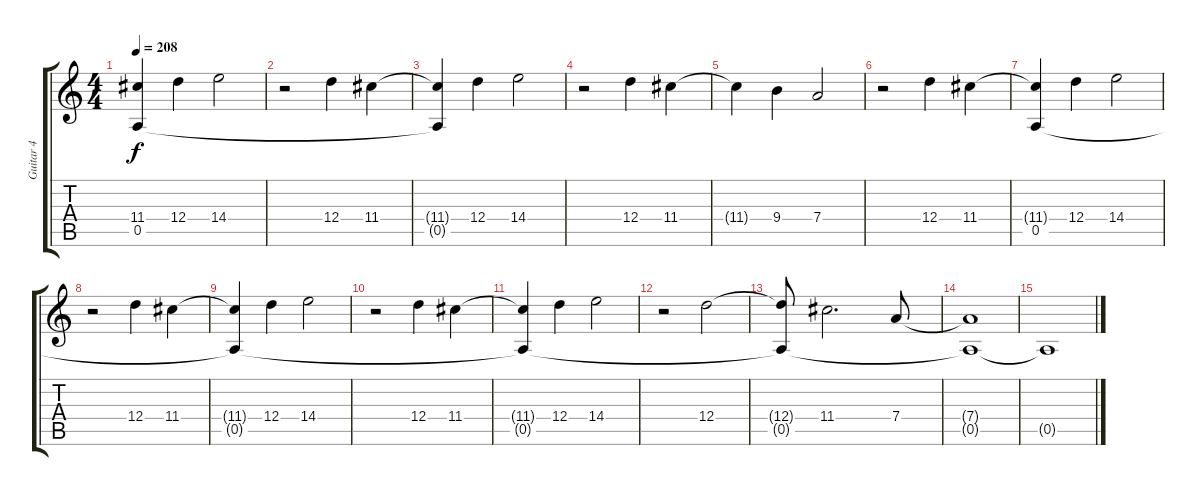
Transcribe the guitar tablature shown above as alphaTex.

\track ("Guitar 4" "Guitar 4") {instrument distortionguitar}
\staff {score tabs}
\tuning (E4 B3 G3 D3 A2 E2) {hide}
\ts (4 4)
\tempo 208
\clef g2
\ks c
(11.4{t} 0.5{t}).4{dy f} 12.4.4 14.4.2 |
r.2 12.4.4 11.4.4 |
(11.4{t} 0.5{t}).4 12.4.4 14.4.2 |
r.2 12.4.4 11.4.4 |
11.4{t}.4 9.4.4 7.4.2 |
r.2 12.4.4 11.4.4 |
(11.4{t} 0.5).4 12.4.4 14.4.2 |
r.2 12.4.4 11.4.4 |
(11.4{t} 0.5{t}).4 12.4.4 14.4.2 |
r.2 12.4.4 11.4.4 |
(11.4{t} 0.5{t}).4 12.4.4 14.4.2 |
r.2 12.4.2 |
(12.4{t} 0.5{t}).8 11.4.2{d} 7.4.8 |
(7.4{t} 0.5{t}).1 |
0.5{t}.1
